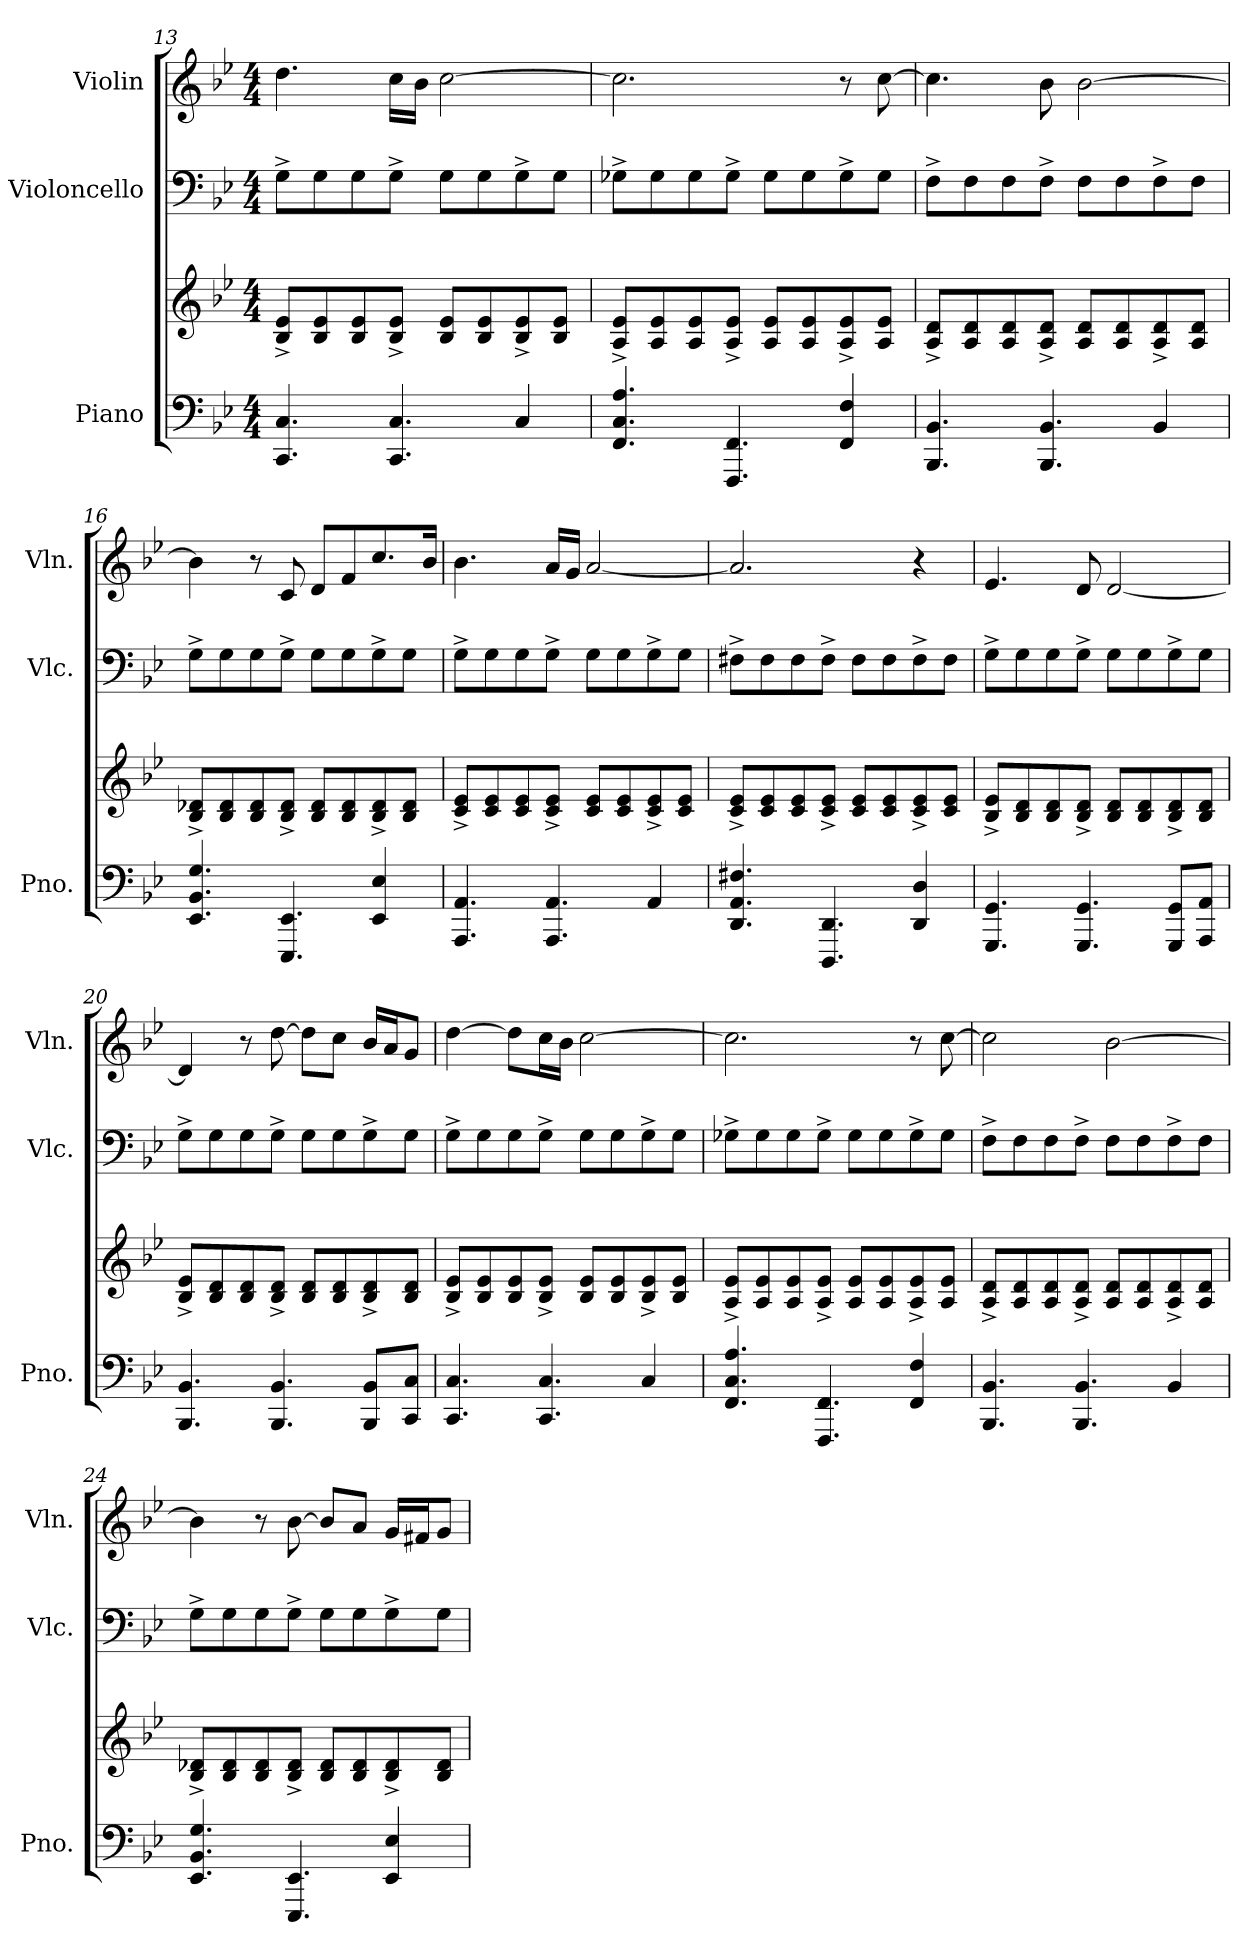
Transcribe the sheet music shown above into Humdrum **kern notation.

**kern	**kern	**kern	**kern
*part3	*part3	*part2	*part1
*staff4	*staff3	*staff2	*staff1
*I"Piano	*	*I"Violoncello	*I"Violin
*I'Pno.	*	*I'Vlc.	*I'Vln.
*clefF4	*clefG2	*clefF4	*clefG2
*k[b-e-]	*k[b-e-]	*k[b-e-]	*k[b-e-]
*B-:	*B-:	*B-:	*B-:
*M4/4	*M4/4	*M4/4	*M4/4
=13	=13	=13	=13
4.CC/ 4.C/	8B-/^ 8e-/^L	8G^\L	4.dd\
.	8B-/ 8e-/	8G\	.
.	8B-/ 8e-/	8G\	.
4.CC/ 4.C/	8B-/^ 8e-/^J	8G^\J	16cc\LL
.	.	.	16b-\JJ
.	8B-/ 8e-/L	8G\L	[2cc\
.	8B-/ 8e-/	8G\	.
4C/	8B-/^ 8e-/^	8G^\	.
.	8B-/ 8e-/J	8G\J	.
=14	=14	=14	=14
4.FF/ 4.C/ 4.A/	8A/^ 8e-/^L	8G-X^\L	2.cc\]
.	8A/ 8e-/	8G-\	.
.	8A/ 8e-/	8G-\	.
4.FFF/ 4.FF/	8A/^ 8e-/^J	8G-^\J	.
.	8A/ 8e-/L	8G-\L	.
.	8A/ 8e-/	8G-\	.
4FF/ 4F/	8A/^ 8e-/^	8G-^\	8r
.	8A/ 8e-/J	8G-\J	[8cc\
=15	=15	=15	=15
4.BBB-/ 4.BB-/	8A/^ 8d/^L	8F^\L	4.cc\]
.	8A/ 8d/	8F\	.
.	8A/ 8d/	8F\	.
4.BBB-/ 4.BB-/	8A/^ 8d/^J	8F^\J	8b-\
.	8A/ 8d/L	8F\L	[2b-\
.	8A/ 8d/	8F\	.
4BB-/	8A/^ 8d/^	8F^\	.
.	8A/ 8d/J	8F\J	.
!!LO:LB:g=z
=16	=16	=16	=16
4.EE-/ 4.BB-/ 4.G/	8B-/^ 8d-X/^L	8G^\L	4b-\]
.	8B-/ 8d-/	8G\	.
.	8B-/ 8d-/	8G\	8r
4.EEE-/ 4.EE-/	8B-/^ 8d-/^J	8G^\J	8c/
.	8B-/ 8d-/L	8G\L	8d/L
.	8B-/ 8d-/	8G\	8f/
4EE-/ 4E-/	8B-/^ 8d-/^	8G^\	8.cc/
.	8B-/ 8d-/J	8G\J	.
.	.	.	16b-/Jk
=17	=17	=17	=17
4.AAA/ 4.AA/	8c/^ 8e-/^L	8G^\L	4.b-\
.	8c/ 8e-/	8G\	.
.	8c/ 8e-/	8G\	.
4.AAA/ 4.AA/	8c/^ 8e-/^J	8G^\J	16a/LL
.	.	.	16g/JJ
.	8c/ 8e-/L	8G\L	[2a/
.	8c/ 8e-/	8G\	.
4AA/	8c/^ 8e-/^	8G^\	.
.	8c/ 8e-/J	8G\J	.
=18	=18	=18	=18
4.DD/ 4.AA/ 4.F#X/	8c/^ 8e-/^L	8F#X^\L	2.a/]
.	8c/ 8e-/	8F#\	.
.	8c/ 8e-/	8F#\	.
4.DDD/ 4.DD/	8c/^ 8e-/^J	8F#^\J	.
.	8c/ 8e-/L	8F#\L	.
.	8c/ 8e-/	8F#\	.
4DD/ 4D/	8c/^ 8e-/^	8F#^\	4r
.	8c/ 8e-/J	8F#\J	.
=19	=19	=19	=19
4.GGG/ 4.GG/	8B-/^ 8e-/^L	8G^\L	4.e-/
.	8B-/ 8d/	8G\	.
.	8B-/ 8d/	8G\	.
4.GGG/ 4.GG/	8B-/^ 8d/^J	8G^\J	8d/
.	8B-/ 8d/L	8G\L	[2d/
.	8B-/ 8d/	8G\	.
8GGG/ 8GG/L	8B-/^ 8d/^	8G^\	.
8AAA/ 8AA/J	8B-/ 8d/J	8G\J	.
!!LO:PB:g=z
=20	=20	=20	=20
4.BBB-/ 4.BB-/	8B-/^ 8e-/^L	8G^\L	4d/]
.	8B-/ 8d/	8G\	.
.	8B-/ 8d/	8G\	8r
4.BBB-/ 4.BB-/	8B-/^ 8d/^J	8G^\J	[8dd\
.	8B-/ 8d/L	8G\L	8dd\L]
.	8B-/ 8d/	8G\	8cc\J
8BBB-/ 8BB-/L	8B-/^ 8d/^	8G^\	16b-/LL
.	.	.	16a/J
8CC/ 8C/J	8B-/ 8d/J	8G\J	8g/J
=21	=21	=21	=21
4.CC/ 4.C/	8B-/^ 8e-/^L	8G^\L	[4dd\
.	8B-/ 8e-/	8G\	.
.	8B-/ 8e-/	8G\	8dd\L]
4.CC/ 4.C/	8B-/^ 8e-/^J	8G^\J	16cc\L
.	.	.	16b-\JJ
.	8B-/ 8e-/L	8G\L	[2cc\
.	8B-/ 8e-/	8G\	.
4C/	8B-/^ 8e-/^	8G^\	.
.	8B-/ 8e-/J	8G\J	.
=22	=22	=22	=22
4.FF/ 4.C/ 4.A/	8A/^ 8e-/^L	8G-X^\L	2.cc\]
.	8A/ 8e-/	8G-\	.
.	8A/ 8e-/	8G-\	.
4.FFF/ 4.FF/	8A/^ 8e-/^J	8G-^\J	.
.	8A/ 8e-/L	8G-\L	.
.	8A/ 8e-/	8G-\	.
4FF/ 4F/	8A/^ 8e-/^	8G-^\	8r
.	8A/ 8e-/J	8G-\J	[8cc\
=23	=23	=23	=23
4.BBB-/ 4.BB-/	8A/^ 8d/^L	8F^\L	2cc\]
.	8A/ 8d/	8F\	.
.	8A/ 8d/	8F\	.
4.BBB-/ 4.BB-/	8A/^ 8d/^J	8F^\J	.
.	8A/ 8d/L	8F\L	[2b-\
.	8A/ 8d/	8F\	.
4BB-/	8A/^ 8d/^	8F^\	.
.	8A/ 8d/J	8F\J	.
!!LO:LB:g=z
=24	=24	=24	=24
4.EE-/ 4.BB-/ 4.G/	8B-/^ 8d-X/^L	8G^\L	4b-\]
.	8B-/ 8d-/	8G\	.
.	8B-/ 8d-/	8G\	8r
4.EEE-/ 4.EE-/	8B-/^ 8d-/^J	8G^\J	[8b-\
.	8B-/ 8d-/L	8G\L	8b-/L]
.	8B-/ 8d-/	8G\	8a/J
4EE-/ 4E-/	8B-/^ 8d-/^	8G^\	16g/LL
.	.	.	16f#X/J
.	8B-/ 8d-/J	8G\J	8g/J
=	=	=	=
*-	*-	*-	*-
